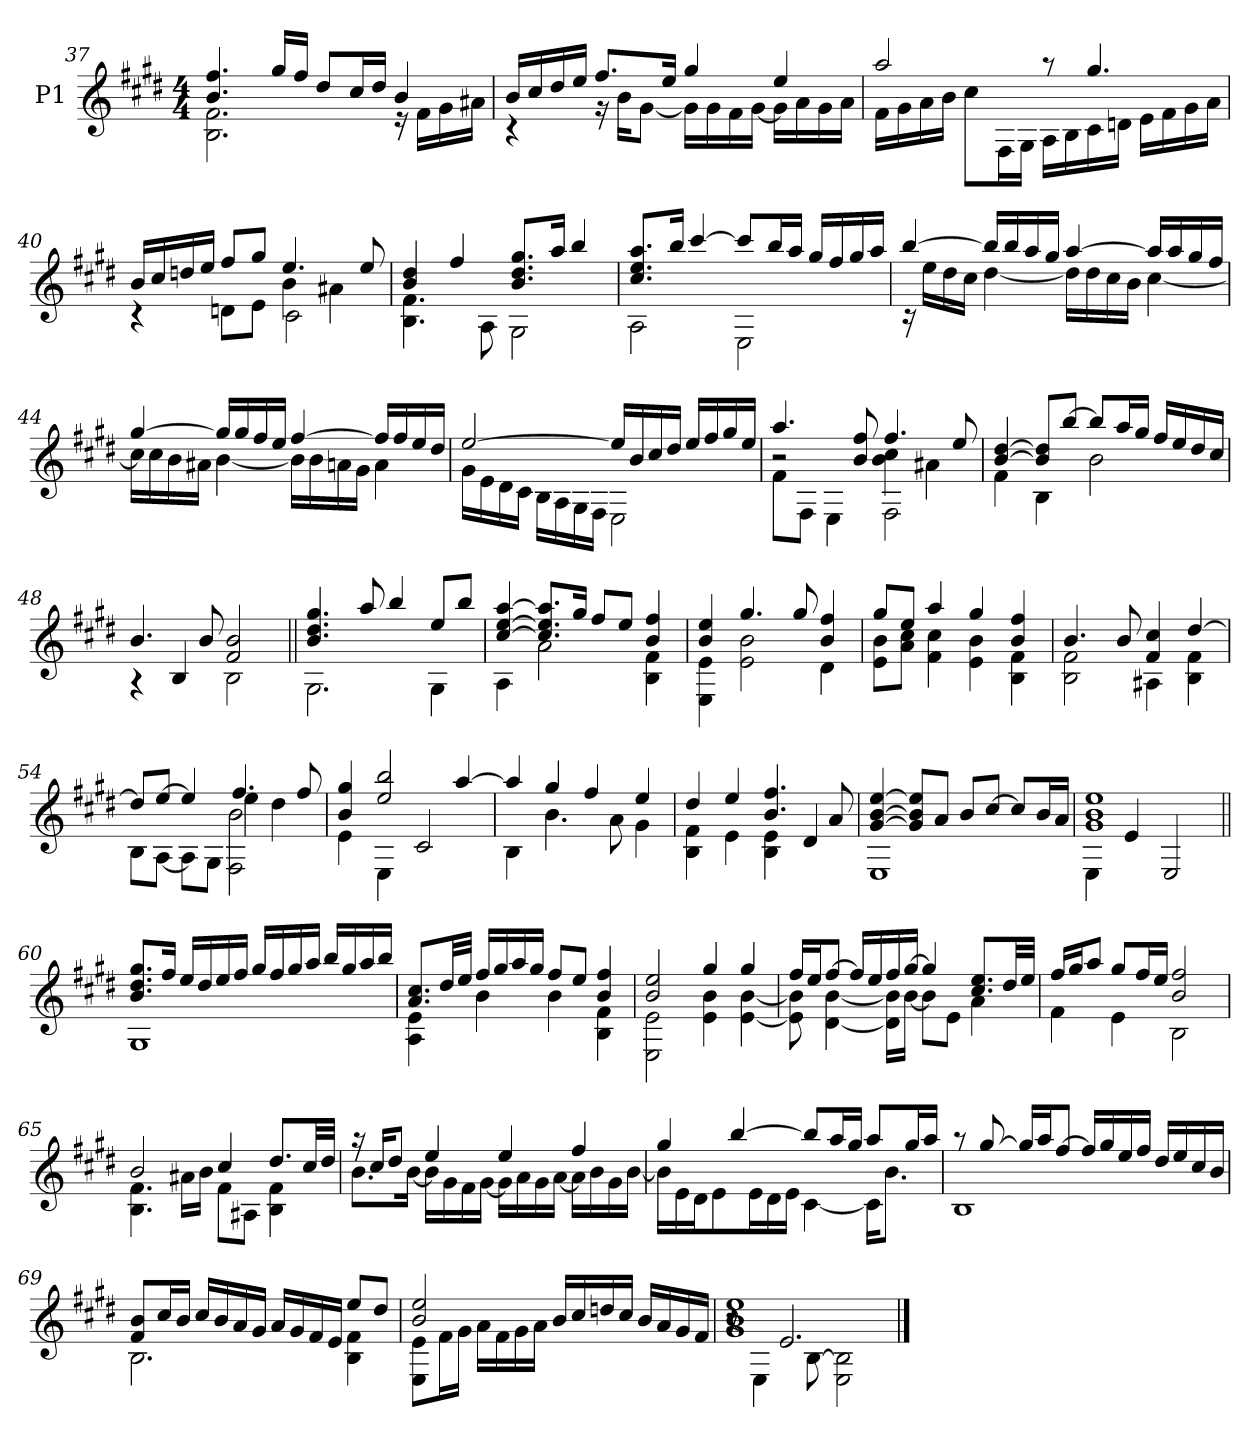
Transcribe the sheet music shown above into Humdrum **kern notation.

**kern
*part1
*staff1
*I"P1
!!LO:PB:g=z
*clefG2
*ITrd7c12
*k[f#c#g#d#]
*E:
*M4/4
=37
*^
4.Bi/ 4.f#i	2.BBi\ 2.F#i
16g#i/LL	.
16f#i/JJ	.
8d#i/L	.
16c#i/L	.
16d#i/JJ	.
4Bi/	16r
.	16F#i\LL
.	16G#i\
.	16A#Xi\JJ
=38	=38
16Bi/LL	4r
16c#i/	.
16d#i/	.
16ei/JJ	.
8.f#i/L	16r
.	16Bi\KL
.	[8G#i\J
16ei/Jk	.
4g#i/	16G#i\LL]
.	16G#i\
.	16F#i\
.	[16G#i\JJ
4ei/	16G#i\LL]
.	16Ai\
.	16G#i\
.	16Ai\JJ
=39	=39
2ai/	16F#i\LL
.	16G#i\
.	16Ai\
.	16Bi\JJ
.	8c#i\L
.	16FF#i\L
.	16GG#i\JJ
8r	16AAi\LL
.	16BBi\
4.g#i/	16C#i\
.	16Dni\JJ
.	16Ei\LL
.	16F#i\
.	16G#i\
.	16Ai\JJ
!!LO:LB:g=z	!!
=40	=40
*	*^
16Bi/LL	4r	2ryy
16c#i/	.	.
16dni/	.	.
16ei/JJ	.	.
8f#i/L	8Dni\L	.
8g#i/J	8Ei\J	.
4.ei/	4Bi\	2C#i\
.	4A#Xi\	.
8ei/	.	.
*	*v	*v
=41	=41
4Bi/ 4d#i	4.BBi\ 4.F#i
4f#i/	.
.	8AAi\
8.Bi/ 8.d#i 8.g#iL	2GG#i\
16ai/Jk	.
4bi/	.
=42	=42
8.c#i/ 8.ei 8.aiL	2AAi\
16bi/Jk	.
[4cc#i/	.
8cc#i/L]	2EEi\
16bi/L	.
16ai/JJ	.
16g#i/LL	.
16f#i/	.
16g#i/	.
16ai/JJ	.
=43	=43
[4bi/	16r
.	16ei\LL
.	16d#i\
.	16c#i\JJ
16bi/LL]	[4d#i\
16bi/	.
16ai/	.
16g#i/JJ	.
[4ai/	16d#i\LL]
.	16d#i\
.	16c#i\
.	16Bi\JJ
16ai/LL]	[4c#i\
16ai/	.
16g#i/	.
16f#i/JJ	.
!!LO:LB:g=z	!!
=44	=44
[4g#i/	16c#i\LL]
.	16c#i\
.	16Bi\
.	16A#Xi\JJ
16g#i/LL]	[4Bi\
16g#i/	.
16f#i/	.
16ei/JJ	.
[4f#i/	16Bi\LL]
.	16Bi\
.	16Ani\
.	16G#i\JJ
16f#i/LL]	4Ai\
16f#i/	.
16ei/	.
16d#i/JJ	.
=45	=45
[2ei/	16G#i\LL
.	16Ei\
.	16D#i\
.	16C#i\JJ
.	16BBi\LL
.	16AAi\
.	16GG#i\
.	16FF#i\JJ
16ei/LL]	2EEi\
16Bi/	.
16c#i/	.
16d#i/JJ	.
16ei/LL	.
16f#i/	.
16g#i/	.
16ei/JJ	.
=46	=46
*	*^
4.ai/	8F#i\L	2r
.	8FF#i\J	.
.	4EEi\	.
8Bi/ 8f#i	.	.
4.f#i/	4Bi\ 4c#i	2FF#i\
.	4A#Xi\	.
8ei/	.	.
*	*v	*v
=47	=47
[4Bi/ [4d#i	4F#i\
8Bi/] 8d#i]L	4BBi\
[8bi/J	.
8bi/L]	2Bi\
16ai/L	.
16g#i/JJ	.
16f#i/LL	.
16ei/	.
16d#i/	.
16c#i/JJ	.
!!LO:LB:g=z	!!
=48	=48
4.Bi/	4r
.	4BBi/
8Bi/	.
2F#i/ 2Bi	2BBi\
=49||	=49||
4.Bi/ 4.d#i 4.g#i	2.GG#i\
8ai/	.
4bi/	.
8ei/L	4GG#i\
8bi/J	.
=50	=50
[4c#i/ [4ei [4ai	4AAi\
8.c#i/] 8.ei] 8.ai]L	2Ai\
16g#i/Jk	.
8f#i/L	.
8ei/J	.
4Bi/ 4f#i	4BBi\ 4F#i
=51	=51
4Bi/ 4ei	4EEi\ 4Ei
4.g#i/	2Ei\ 2Bi
8g#i/	.
4Bi/ 4f#i	4D#i\
=52	=52
8g#i/L	8Ei\ 8BiL
8ei/J	8Ai\ 8c#iJ
4ai/	4F#i\ 4c#i
4g#i/	4Ei\ 4Bi
4Bi/ 4f#i	4BBi\ 4F#i
=53	=53
4.Bi/	2BBi\ 2F#i
8Bi/	.
4F#i/ 4c#i	4AA#Xi\
[4d#i/	4BBi\ 4F#i
!!LO:LB:g=z	!!
=54	=54
*	*^
8d#i/L]	8BBi\L	2ryy
[8ei/J	[8AAi\J	.
4ei/]	8AAi\L]	.
.	8GG#i\J	.
4.f#i/	4ei\	2FF#i\ 2Bi
.	4d#i\	.
8f#i/	.	.
*	*v	*v
=55	=55
4Bi/ 4g#i	4Ei\
2ei/ 2bi	4EEi\
.	2C#i/
[4ai/	.
=56	=56
4ai/]	4BBi\
4g#i/	4.Bi\
4f#i/	.
.	8Ai\
4ei/	4G#i\
=57	=57
4d#i/	4BBi\ 4F#i
4ei/	4Ei\
4.Bi/ 4.f#i	4BBi\ 4Ei
.	4D#i/
8Ai/	.
=58	=58
[4G#i/ [4Bi [4ei	1EEi
8G#i/] 8Bi] 8ei]L	.
8Ai/J	.
8Bi/L	.
[8c#i/J	.
8c#i/L]	.
16Bi/L	.
16Ai/JJ	.
=59	=59
1G#i 1Bi 1ei	4EEi\
.	4Ei/
.	2EEi/
!!LO:LB:g=z	!!
=60||	=60||
8.Bi/ 8.d#i 8.g#iL	1GG#i
16f#i/Jk	.
16ei/LL	.
16d#i/	.
16ei/	.
16f#i/JJ	.
16g#i/LL	.
16f#i/	.
16g#i/	.
16ai/JJ	.
16bi/LL	.
16g#i/	.
16ai/	.
16bi/JJ	.
=61	=61
8.Ai/ 8.c#iL	4AAi\ 4Ei
32d#i/LL	.
32ei/JJJ	.
16f#i/LL	4Bi\
16g#i/	.
16ai/	.
16g#i/JJ	.
8f#i/L	4Bi\
8ei/J	.
4Bi/ 4f#i	4BBi\ 4F#i
=62	=62
2Bi/ 2ei	2EEi\ 2Ei
4g#i/	4Ei\ 4Bi
4g#i/	[4Ei\ [4Bi
=63	=63
16f#i/LL	8Ei\] 8Bi]
16ei/J	.
[8f#i/J	[4D#i\ [4Bi
16f#i/LL]	.
16ei/	.
16f#i/	16D#i\] 16Bi]LL
[16g#i/JJ	[16Bi\JJ
4g#i/]	8Bi\L]
.	8Ei\J
8.c#i/ 8.eiL	4Ai\
32d#i/LL	.
32ei/JJJ	.
!!LO:LB:g=z	!!
=64	=64
16f#i/LL	4F#i\
16g#i/J	.
8ai/J	.
8g#i/L	4Ei\
16f#i/L	.
16ei/JJ	.
2Bi/ 2f#i	2BBi\
=65	=65
2Bi/	4.BBi\ 4.F#i
.	16A#Xi\LL
.	16Bi\JJ
4c#i/	8F#i\L
.	8AA#Xi\J
8.d#i/L	4BBi\ 4F#i
32c#i/LL	.
32d#i/JJJ	.
=66	=66
16r	8.Bi\L
16c#i/KL	.
8d#i/J	.
.	[16Bi\Jk
4ei/	16Bi\LL]
.	16G#i\
.	16F#i\
.	[16G#i\JJ
4ei/	16G#i\LL]
.	16Ai\
.	16G#i\
.	[16Ai\JJ
4f#i/	16Ai\LL]
.	16Bi\
.	16G#i\
.	[16Bi\JJ
=67	=67
4g#i/	16Bi\LL]
.	16Ei\
.	16D#i\J
.	8Ei\
[4bi/	.
.	16Ei\L
.	16D#i\
.	16Ei\JJ
8bi/L]	[4C#i\
16ai/L	.
16g#i/JJ	.
8ai/L	16C#i\KL]
.	8.Bi\J
16g#i/L	.
16ai/JJ	.
!!LO:LB:g=z	!!
=68	=68
8r	1BBi
[8g#i/	.
16g#i/LL]	.
16ai/J	.
[8f#i/J	.
16f#i/LL]	.
16g#i/	.
16ei/	.
16f#i/JJ	.
16d#i/LL	.
16ei/	.
16c#i/	.
16Bi/JJ	.
=69	=69
8F#i/ 8BiL	2.BBi\
16c#i/L	.
16Bi/JJ	.
16c#i/LL	.
16Bi/	.
16Ai/	.
16G#i/JJ	.
16Ai/LL	.
16G#i/	.
16F#i/	.
16Ei/JJ	.
8ei/L	4BBi\ 4F#i
8d#i/J	.
=70	=70
2Bi/ 2ei	8EEi\ 8EiL
.	16F#i\L
.	16G#i\JJ
.	16Ai\LL
.	16F#i\
.	16G#i\
.	16Ai\JJ
16Bi/LL	2ryy
16c#i/	.
16dni/	.
16c#i/JJ	.
16Bi/LL	.
16Ai/	.
16G#i/	.
16F#i/JJ	.
=71	=71
*	*^
1G#i 1Bi 1ei	4r	8r
.	.	4EEi\
.	2.Ei/	.
.	.	[8BBi\
.	.	2EEi\ 2BBi]
*v	*v	*v
==
*-
